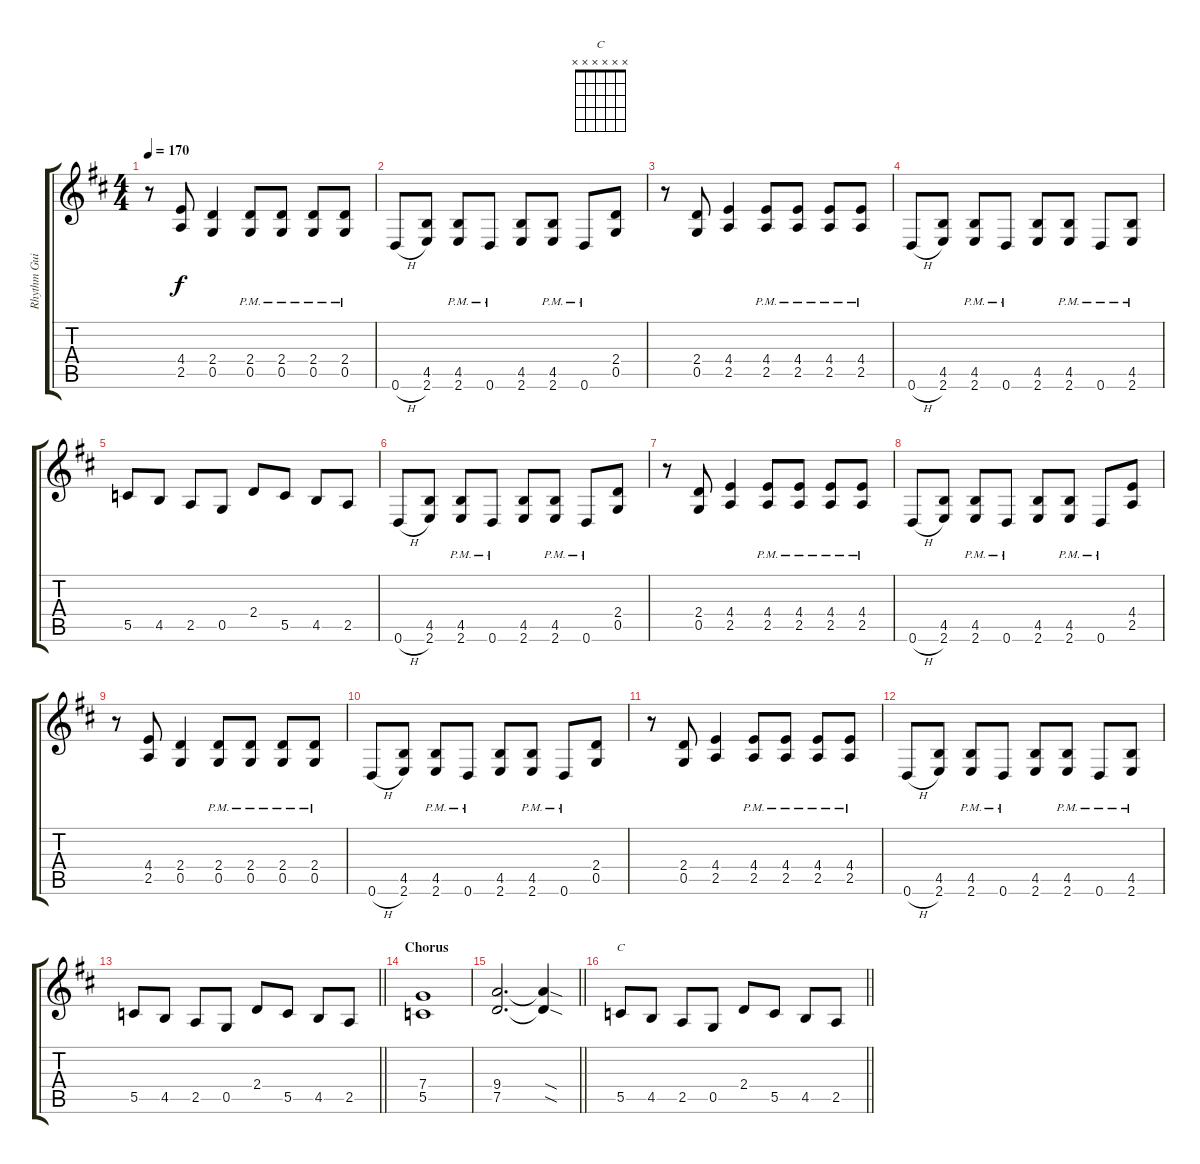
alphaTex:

\track ("Rhythm Guitar 2" "Rhythm Gui") {instrument distortionguitar}
\staff {score tabs}
\tuning (D4 A3 F3 C3 G2 D2) {hide}
\chord ("C" x x x x x x)
\ts (4 4)
\tempo 170
\clef g2
\ks bminor
r.8{dy f} (4.4 2.5).8 (2.4 0.5).4 (2.4{pm} 0.5{pm}).8 (2.4{pm} 0.5{pm}).8 (2.4{pm} 0.5{pm}).8 (2.4{pm} 0.5{pm}).8 |
0.6{h}.8 (4.5 2.6).8 (4.5{pm} 2.6{pm}).8 0.6{pm}.8 (4.5 2.6).8 (4.5{pm} 2.6{pm}).8 0.6{pm}.8 (2.4 0.5).8 |
r.8 (2.4 0.5).8 (4.4 2.5).4 (4.4{pm} 2.5{pm}).8 (4.4{pm} 2.5{pm}).8 (4.4{pm} 2.5{pm}).8 (4.4{pm} 2.5{pm}).8 |
0.6{h}.8 (4.5 2.6).8 (4.5{pm} 2.6{pm}).8 0.6{pm}.8 (4.5 2.6).8 (4.5{pm} 2.6{pm}).8 0.6{pm}.8 (4.5{pm} 2.6{pm}).8 |
5.5.8 4.5.8 2.5.8 0.5.8 2.4.8 5.5.8 4.5.8 2.5.8 |
0.6{h}.8 (4.5 2.6).8 (4.5{pm} 2.6{pm}).8 0.6{pm}.8 (4.5 2.6).8 (4.5{pm} 2.6{pm}).8 0.6{pm}.8 (2.4 0.5).8 |
r.8 (2.4 0.5).8 (4.4 2.5).4 (4.4{pm} 2.5{pm}).8 (4.4{pm} 2.5{pm}).8 (4.4{pm} 2.5{pm}).8 (4.4{pm} 2.5{pm}).8 |
0.6{h}.8 (4.5 2.6).8 (4.5{pm} 2.6{pm}).8 0.6{pm}.8 (4.5 2.6).8 (4.5{pm} 2.6{pm}).8 0.6{pm}.8 (4.4 2.5).8 |
r.8 (4.4 2.5).8 (2.4 0.5).4 (2.4{pm} 0.5{pm}).8 (2.4{pm} 0.5{pm}).8 (2.4{pm} 0.5{pm}).8 (2.4{pm} 0.5{pm}).8 |
0.6{h}.8 (4.5 2.6).8 (4.5{pm} 2.6{pm}).8 0.6{pm}.8 (4.5 2.6).8 (4.5{pm} 2.6{pm}).8 0.6{pm}.8 (2.4 0.5).8 |
r.8 (2.4 0.5).8 (4.4 2.5).4 (4.4{pm} 2.5{pm}).8 (4.4{pm} 2.5{pm}).8 (4.4{pm} 2.5{pm}).8 (4.4{pm} 2.5{pm}).8 |
0.6{h}.8 (4.5 2.6).8 (4.5{pm} 2.6{pm}).8 0.6{pm}.8 (4.5 2.6).8 (4.5{pm} 2.6{pm}).8 0.6{pm}.8 (4.5{pm} 2.6{pm}).8 |
\barLineRight lightlight
5.5.8 4.5.8 2.5.8 0.5.8 2.4.8 5.5.8 4.5.8 2.5.8 |
\section ("" "Chorus")
(7.4 5.5).1 |
\barLineRight lightlight
(9.4 7.5).2{d} (9.4{sod t} 7.5{sod t}).4 |
\barLineRight lightlight
5.5.8{ch "C"} 4.5.8 2.5.8 0.5.8 2.4.8 5.5.8 4.5.8 2.5.8
